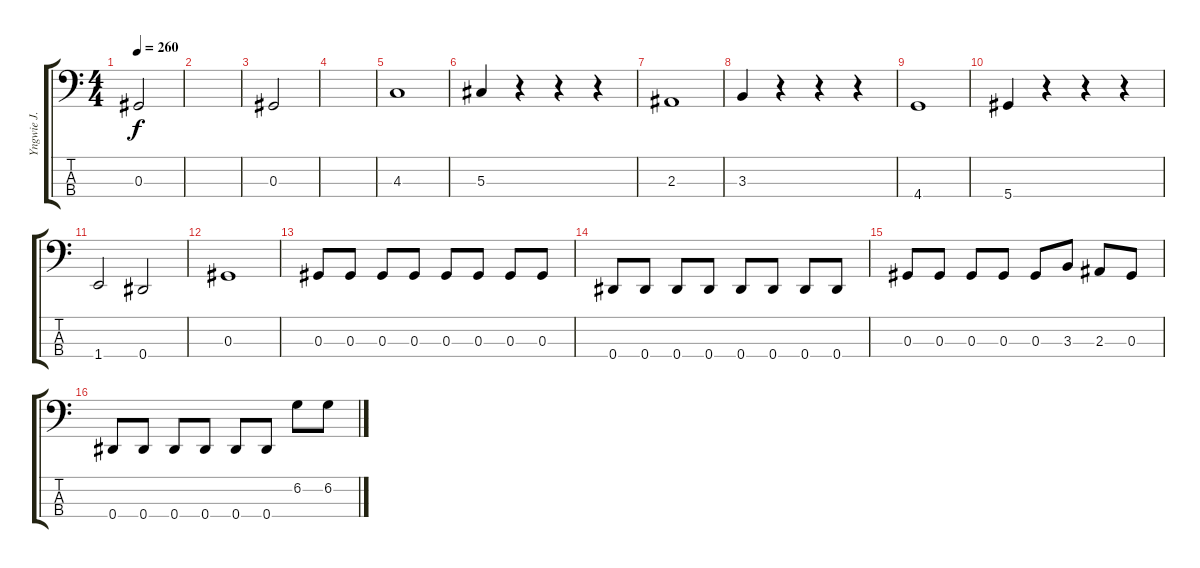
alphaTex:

\track ("Yngwie J. Malmsteen" "Yngwie J. ") {instrument electricbasspick}
\staff {score tabs}
\tuning (Gb2 Db2 Ab1 Eb1) {hide}
\ts (4 4)
\tempo 260
\clef f4
\ks c
0.3.2{dy f} |
|
0.3.2 |
|
4.3.1 |
5.3.4 r.4 r.4 r.4 |
2.3.1 |
3.3.4 r.4 r.4 r.4 |
4.4.1 |
5.4.4 r.4 r.4 r.4 |
1.4.2 0.4.2 |
0.3.1 |
0.3.8 0.3.8 0.3.8 0.3.8 0.3.8 0.3.8 0.3.8 0.3.8 |
0.4.8 0.4.8 0.4.8 0.4.8 0.4.8 0.4.8 0.4.8 0.4.8 |
0.3.8 0.3.8 0.3.8 0.3.8 0.3.8 3.3.8 2.3.8 0.3.8 |
0.4.8 0.4.8 0.4.8 0.4.8 0.4.8 0.4.8 6.2.8 6.2.8
